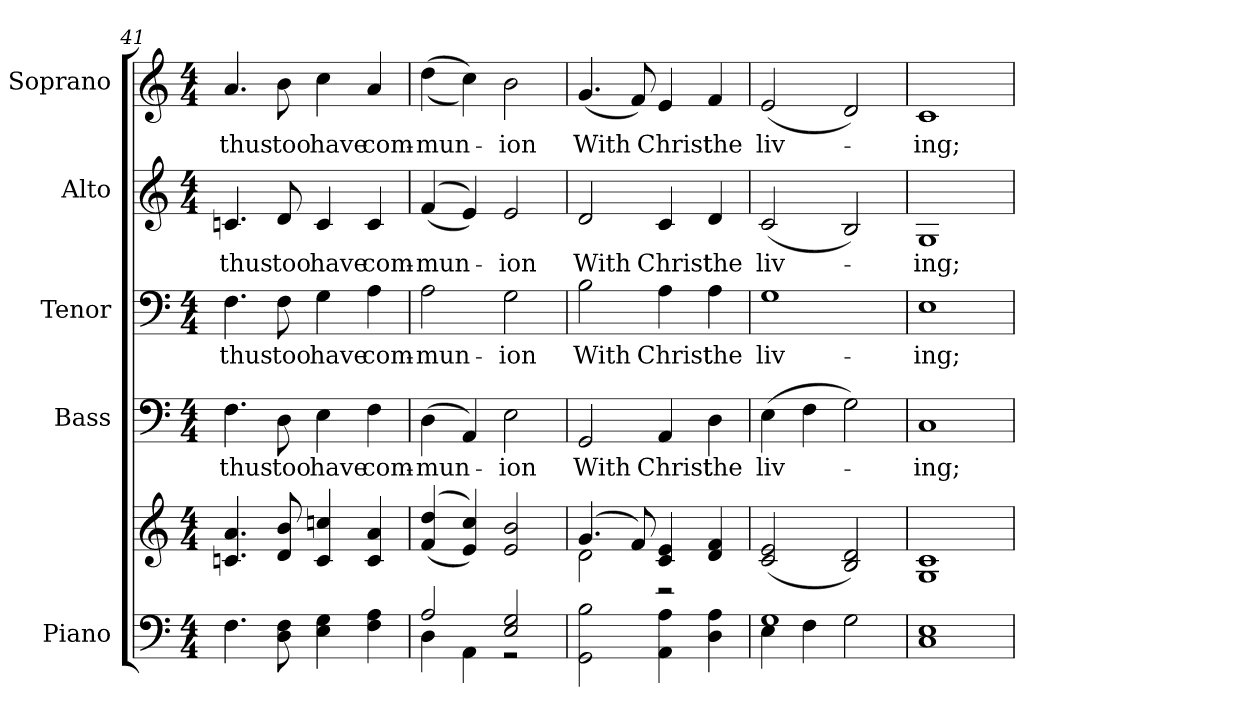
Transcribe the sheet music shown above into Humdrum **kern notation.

**kern	**kern	**kern	**text	**kern	**text	**kern	**text	**kern	**text
*part5	*part5	*part4	*part4	*part3	*part3	*part2	*part2	*part1	*part1
*staff6	*staff5	*staff4	*staff4	*staff3	*staff3	*staff2	*staff2	*staff1	*staff1
*I"Piano	*	*I"Bass	*	*I"Tenor	*	*I"Alto	*	*I"Soprano	*
*I'Pno.	*	*I'B.	*	*I'T.	*	*I'A.	*	*I'S.	*
*clefF4	*clefG2	*clefF4	*	*clefF4	*	*clefG2	*	*clefG2	*
*k[]	*k[]	*k[]	*	*k[]	*	*k[]	*	*k[]	*
*C:	*C:	*C:	*	*C:	*	*C:	*	*C:	*
*M4/4	*M4/4	*M4/4	*	*M4/4	*	*M4/4	*	*M4/4	*
=41	=41	=41	=41	=41	=41	=41	=41	=41	=41
!	!	!	!LO:LY:b:color=#000000	!	!	!	!	!	!
!	!	!	!	!	!LO:LY:b:color=#000000	!	!	!	!
!	!	!	!	!	!	!	!LO:LY:b:color=#000000	!	!
!	!	!	!	!	!	!	!	!	!LO:LY:b:color=#000000
4.Fi\	4.cni/ 4.ai	4.Fi\	thus	4.Fi\	thus	4.cni/	thus	4.ai/	thus
!	!	!	!LO:LY:b:color=#000000	!	!	!	!	!	!
!	!	!	!	!	!LO:LY:b:color=#000000	!	!	!	!
!	!	!	!	!	!	!	!LO:LY:b:color=#000000	!	!
!	!	!	!	!	!	!	!	!	!LO:LY:b:color=#000000
8Di\ 8Fi	8di/ 8bi	8Di\	too	8Fi\	too	8di/	too	8bi\	too
!	!	!	!LO:LY:b:color=#000000	!	!	!	!	!	!
!	!	!	!	!	!LO:LY:b:color=#000000	!	!	!	!
!	!	!	!	!	!	!	!LO:LY:b:color=#000000	!	!
!	!	!	!	!	!	!	!	!	!LO:LY:b:color=#000000
4Ei\ 4Gi	4ci/ 4ccni	4Ei\	have	4Gi\	have	4ci/	have	4cci\	have
!	!	!	!LO:LY:b:color=#000000	!	!	!	!	!	!
!	!	!	!	!	!LO:LY:b:color=#000000	!	!	!	!
!	!	!	!	!	!	!	!LO:LY:b:color=#000000	!	!
!	!	!	!	!	!	!	!	!	!LO:LY:b:color=#000000
4Fi\ 4Ai	4ci/ 4ai	4Fi\	com-	4Ai\	com-	4ci/	com-	4ai/	com-
=42	=42	=42	=42	=42	=42	=42	=42	=42	=42
*^	*	*	*	*	*	*	*	*	*
!	!	!	!	!LO:LY:b:color=#000000	!	!	!	!	!	!
!	!	!	!	!	!	!LO:LY:b:color=#000000	!	!	!	!
!	!	!	!	!	!	!	!	!LO:LY:b:color=#000000	!	!
!	!	!	!	!	!	!	!	!	!	!LO:LY:b:color=#000000
2Ai/	4Di\	((4fi/ 4ddi	(4Di\	-mun-	2Ai\	-mun-	((4fi/	-mun-	((4ddi\	-mun-
.	4AAi\	4ei/ 4cci))	4AAi/)	.	.	.	4ei/))	.	4cci\))	.
!	!	!	!	!LO:LY:b:color=#000000	!	!	!	!	!	!
!	!	!	!	!	!	!LO:LY:b:color=#000000	!	!	!	!
!	!	!	!	!	!	!	!	!LO:LY:b:color=#000000	!	!
!	!	!	!	!	!	!	!	!	!	!LO:LY:b:color=#000000
2Ei/ 2Gi	2r	2ei/ 2bi	2Ei\	-ion	2Gi\	-ion	2ei/	-ion	2bi\	-ion
*v	*v	*	*	*	*	*	*	*	*	*
!!LO:PB:g=z
=43	=43	=43	=43	=43	=43	=43	=43	=43	=43
*	*^	*	*	*	*	*	*	*	*
*^	*	*	*	*	*	*	*	*	*	*
!	!	!	!	!	!LO:LY:b:color=#000000	!	!	!	!	!	!
*v	*v	*	*	*	*	*	*	*	*	*	*
*^	*	*	*	*	*	*	*	*	*	*
!	!	!	!	!	!	!	!LO:LY:b:color=#000000	!	!	!	!
*v	*v	*	*	*	*	*	*	*	*	*	*
*^	*	*	*	*	*	*	*	*	*	*
!	!	!	!	!	!	!	!	!	!LO:LY:b:color=#000000	!	!
*v	*v	*	*	*	*	*	*	*	*	*	*
*^	*	*	*	*	*	*	*	*	*	*
!	!	!	!	!	!	!	!	!	!	!	!LO:LY:b:color=#000000
*v	*v	*	*	*	*	*	*	*	*	*	*
2GGi\ 2Bi	(4.gi/	2di\	2GGi/	With	2Bi\	With	2di/	With	(4.gi/	With
.	8fi/)	.	.	.	.	.	.	.	8fi/)	.
!	!	!	!	!LO:LY:b:color=#000000	!	!	!	!	!	!
!	!	!	!	!	!	!LO:LY:b:color=#000000	!	!	!	!
!	!	!	!	!	!	!	!	!LO:LY:b:color=#000000	!	!
!	!	!	!	!	!	!	!	!	!	!LO:LY:b:color=#000000
4AAi\ 4Ai	4ci/ 4ei	2r	4AAi/	Christ	4Ai\	Christ	4ci/	Christ	4ei/	Christ
!	!	!	!	!LO:LY:b:color=#000000	!	!	!	!	!	!
!	!	!	!	!	!	!LO:LY:b:color=#000000	!	!	!	!
!	!	!	!	!	!	!	!	!LO:LY:b:color=#000000	!	!
!	!	!	!	!	!	!	!	!	!	!LO:LY:b:color=#000000
4Di\ 4Ai	4di/ 4fi	.	4Di\	the	4Ai\	the	4di/	the	4fi/	the
*	*v	*v	*	*	*	*	*	*	*	*
=44	=44	=44	=44	=44	=44	=44	=44	=44	=44
*^	*	*	*	*	*	*	*	*	*
!	!	!	!	!LO:LY:b:color=#000000	!	!	!	!	!	!
!	!	!	!	!	!	!LO:LY:b:color=#000000	!	!	!	!
!	!	!	!	!	!	!	!	!LO:LY:b:color=#000000	!	!
!	!	!	!	!	!	!	!	!	!	!LO:LY:b:color=#000000
1Gi	4Ei\	(2ci/ 2ei	(4Ei\	liv-	1Gi	liv-	(2ci/	liv-	(2ei/	liv-
.	4Fi\	.	4Fi\	.	.	.	.	.	.	.
.	2Gi\	2Bi/ 2di)	2Gi\)	.	.	.	2Bi/)	.	2di/)	.
*v	*v	*	*	*	*	*	*	*	*	*
=45	=45	=45	=45	=45	=45	=45	=45	=45	=45
*^	*	*	*	*	*	*	*	*	*
!	!	!	!	!LO:LY:b:color=#000000	!	!	!	!	!	!
*v	*v	*	*	*	*	*	*	*	*	*
*^	*	*	*	*	*	*	*	*	*
!	!	!	!	!	!	!LO:LY:b:color=#000000	!	!	!	!
*v	*v	*	*	*	*	*	*	*	*	*
*^	*	*	*	*	*	*	*	*	*
!	!	!	!	!	!	!	!	!LO:LY:b:color=#000000	!	!
*v	*v	*	*	*	*	*	*	*	*	*
*^	*	*	*	*	*	*	*	*	*
!	!	!	!	!	!	!	!	!	!	!LO:LY:b:color=#000000
*v	*v	*	*	*	*	*	*	*	*	*
1Ci 1Ei	1Gi 1ci	1Ci	-ing;	1Ei	-ing;	1Gi	-ing;	1ci	-ing;
=	=	=	=	=	=	=	=	=	=
*-	*-	*-	*-	*-	*-	*-	*-	*-	*-
